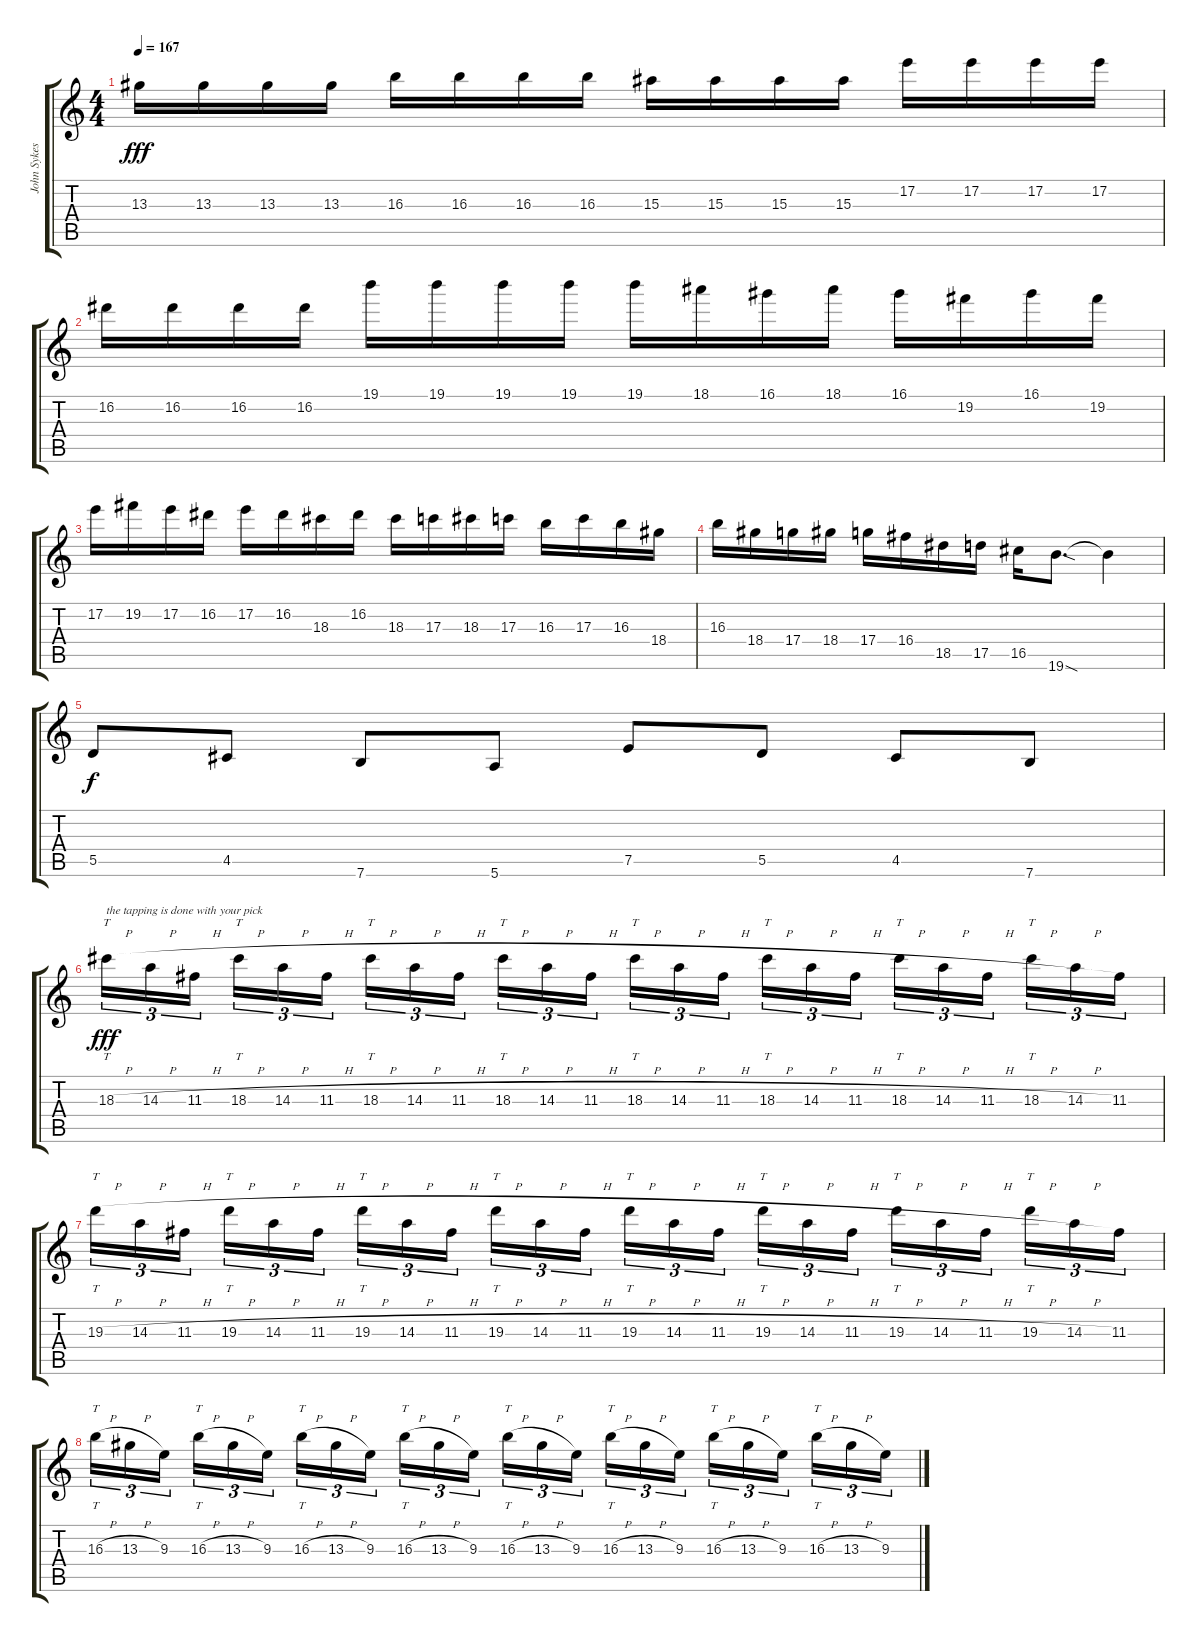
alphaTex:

\track ("John Sykes" "John Sykes") {instrument distortionguitar}
\staff {score tabs}
\tuning (E4 B3 G3 D3 A2 E2) {hide}
\ts (4 4)
\tempo 167
\clef g2
\ks c
13.3.16{dy fff} 13.3.16 13.3.16 13.3.16 16.3.16 16.3.16 16.3.16 16.3.16 15.3.16 15.3.16 15.3.16 15.3.16 17.2.16 17.2.16 17.2.16 17.2.16 |
16.2.16 16.2.16 16.2.16 16.2.16 19.1.16 19.1.16 19.1.16 19.1.16 19.1.16 18.1.16 16.1.16 18.1.16 16.1.16 19.2.16 16.1.16 19.2.16 |
17.2.16 19.2.16 17.2.16 16.2.16 17.2.16 16.2.16 18.3.16 16.2.16 18.3.16 17.3.16 18.3.16 17.3.16 16.3.16 17.3.16 16.3.16 18.4.16 |
16.3.16 18.4.16 17.4.16 18.4.16 17.4.16 16.4.16 18.5.16 17.5.16 16.5.16 19.6{sod}.8{d} 19.6{t}.4 |
5.5.8{dy f} 4.5.8 7.6.8 5.6.8 7.5.8 5.5.8 4.5.8 7.6.8 |
18.3{h}.16{tt tu (3 2) txt "the tapping is done with your pick" dy fff} 14.3{h}.16{tu (3 2)} 11.3{h}.16{tu (3 2) beam splitsecondary} 18.3{h}.16{tt tu (3 2)} 14.3{h}.16{tu (3 2)} 11.3{h}.16{tu (3 2)} 18.3{h}.16{tt tu (3 2)} 14.3{h}.16{tu (3 2)} 11.3{h}.16{tu (3 2) beam splitsecondary} 18.3{h}.16{tt tu (3 2)} 14.3{h}.16{tu (3 2)} 11.3{h}.16{tu (3 2)} 18.3{h}.16{tt tu (3 2)} 14.3{h}.16{tu (3 2)} 11.3{h}.16{tu (3 2) beam splitsecondary} 18.3{h}.16{tt tu (3 2)} 14.3{h}.16{tu (3 2)} 11.3{h}.16{tu (3 2)} 18.3{h}.16{tt tu (3 2)} 14.3{h}.16{tu (3 2)} 11.3{h}.16{tu (3 2) beam splitsecondary} 18.3{h}.16{tt tu (3 2)} 14.3{h}.16{tu (3 2)} 11.3.16{tu (3 2)} |
19.3{h}.16{tt tu (3 2)} 14.3{h}.16{tu (3 2)} 11.3{h}.16{tu (3 2) beam splitsecondary} 19.3{h}.16{tt tu (3 2)} 14.3{h}.16{tu (3 2)} 11.3{h}.16{tu (3 2)} 19.3{h}.16{tt tu (3 2)} 14.3{h}.16{tu (3 2)} 11.3{h}.16{tu (3 2) beam splitsecondary} 19.3{h}.16{tt tu (3 2)} 14.3{h}.16{tu (3 2)} 11.3{h}.16{tu (3 2)} 19.3{h}.16{tt tu (3 2)} 14.3{h}.16{tu (3 2)} 11.3{h}.16{tu (3 2) beam splitsecondary} 19.3{h}.16{tt tu (3 2)} 14.3{h}.16{tu (3 2)} 11.3{h}.16{tu (3 2)} 19.3{h}.16{tt tu (3 2)} 14.3{h}.16{tu (3 2)} 11.3{h}.16{tu (3 2) beam splitsecondary} 19.3{h}.16{tt tu (3 2)} 14.3{h}.16{tu (3 2)} 11.3.16{tu (3 2)} |
16.3{h}.16{tt tu (3 2)} 13.3{h}.16{tu (3 2)} 9.3.16{tu (3 2) beam splitsecondary} 16.3{h}.16{tt tu (3 2)} 13.3{h}.16{tu (3 2)} 9.3.16{tu (3 2)} 16.3{h}.16{tt tu (3 2)} 13.3{h}.16{tu (3 2)} 9.3.16{tu (3 2) beam splitsecondary} 16.3{h}.16{tt tu (3 2)} 13.3{h}.16{tu (3 2)} 9.3.16{tu (3 2)} 16.3{h}.16{tt tu (3 2)} 13.3{h}.16{tu (3 2)} 9.3.16{tu (3 2) beam splitsecondary} 16.3{h}.16{tt tu (3 2)} 13.3{h}.16{tu (3 2)} 9.3.16{tu (3 2)} 16.3{h}.16{tt tu (3 2)} 13.3{h}.16{tu (3 2)} 9.3.16{tu (3 2) beam splitsecondary} 16.3{h}.16{tt tu (3 2)} 13.3{h}.16{tu (3 2)} 9.3.16{tu (3 2)}
